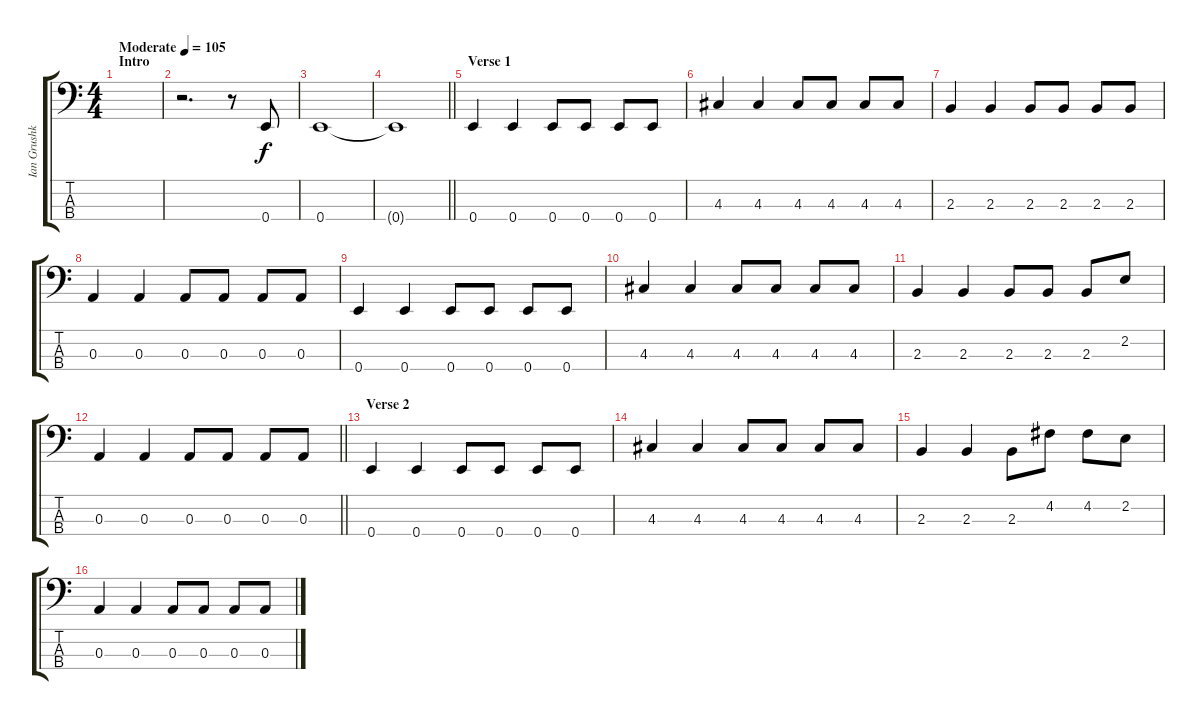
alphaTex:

\track ("Ian Grushka" "Ian Grushk") {instrument electricbassfinger}
\staff {score tabs}
\tuning (G2 D2 A1 E1) {hide}
\ts (4 4)
\section ("" "Intro")
\tempo (105 "Moderate")
\clef f4
\ks c
|
r.2{d} r.8 0.4.8 |
0.4.1 |
\barLineRight lightlight
0.4{t}.1 |
\section ("" "Verse 1")
0.4.4 0.4.4 0.4.8 0.4.8 0.4.8 0.4.8 |
4.3.4 4.3.4 4.3.8 4.3.8 4.3.8 4.3.8 |
2.3.4 2.3.4 2.3.8 2.3.8 2.3.8 2.3.8 |
0.3.4 0.3.4 0.3.8 0.3.8 0.3.8 0.3.8 |
0.4.4 0.4.4 0.4.8 0.4.8 0.4.8 0.4.8 |
4.3.4 4.3.4 4.3.8 4.3.8 4.3.8 4.3.8 |
2.3.4 2.3.4 2.3.8 2.3.8 2.3.8 2.2.8 |
\barLineRight lightlight
0.3.4 0.3.4 0.3.8 0.3.8 0.3.8 0.3.8 |
\section ("" "Verse 2")
0.4.4 0.4.4 0.4.8 0.4.8 0.4.8 0.4.8 |
4.3.4 4.3.4 4.3.8 4.3.8 4.3.8 4.3.8 |
2.3.4 2.3.4 2.3.8 4.2.8 4.2.8 2.2.8 |
0.3.4 0.3.4 0.3.8 0.3.8 0.3.8 0.3.8
